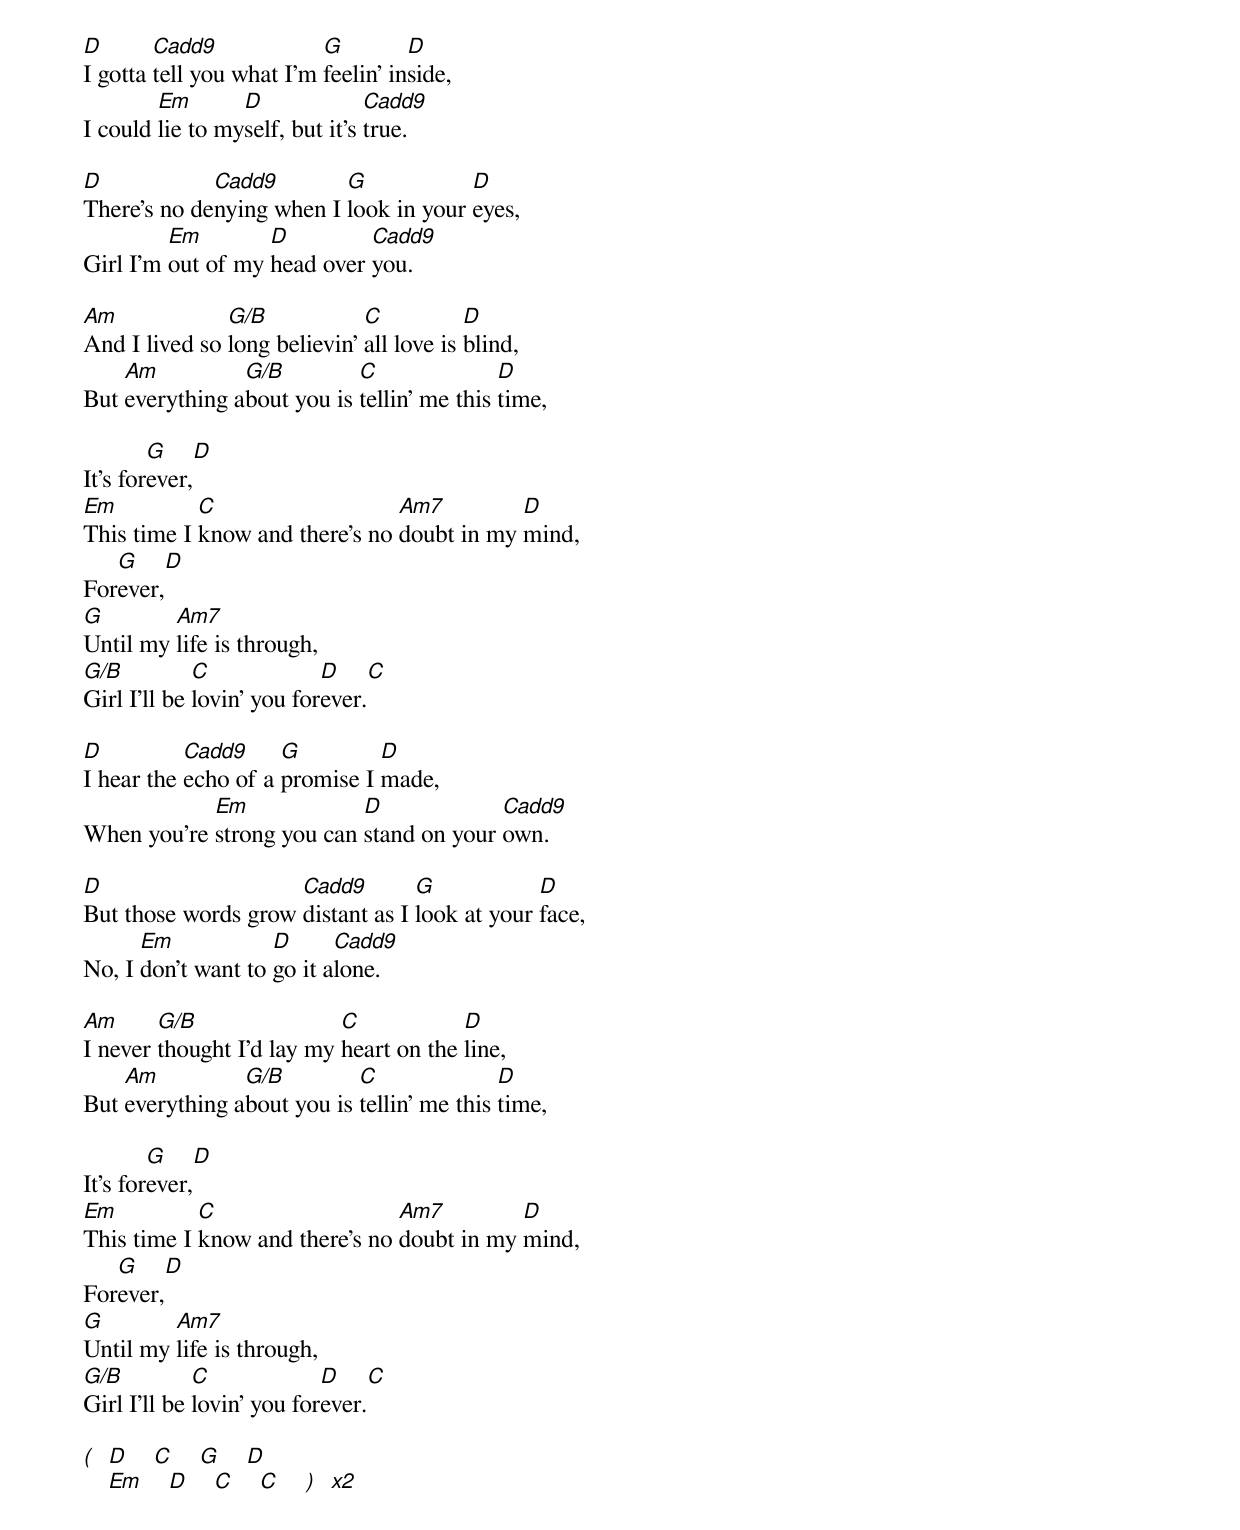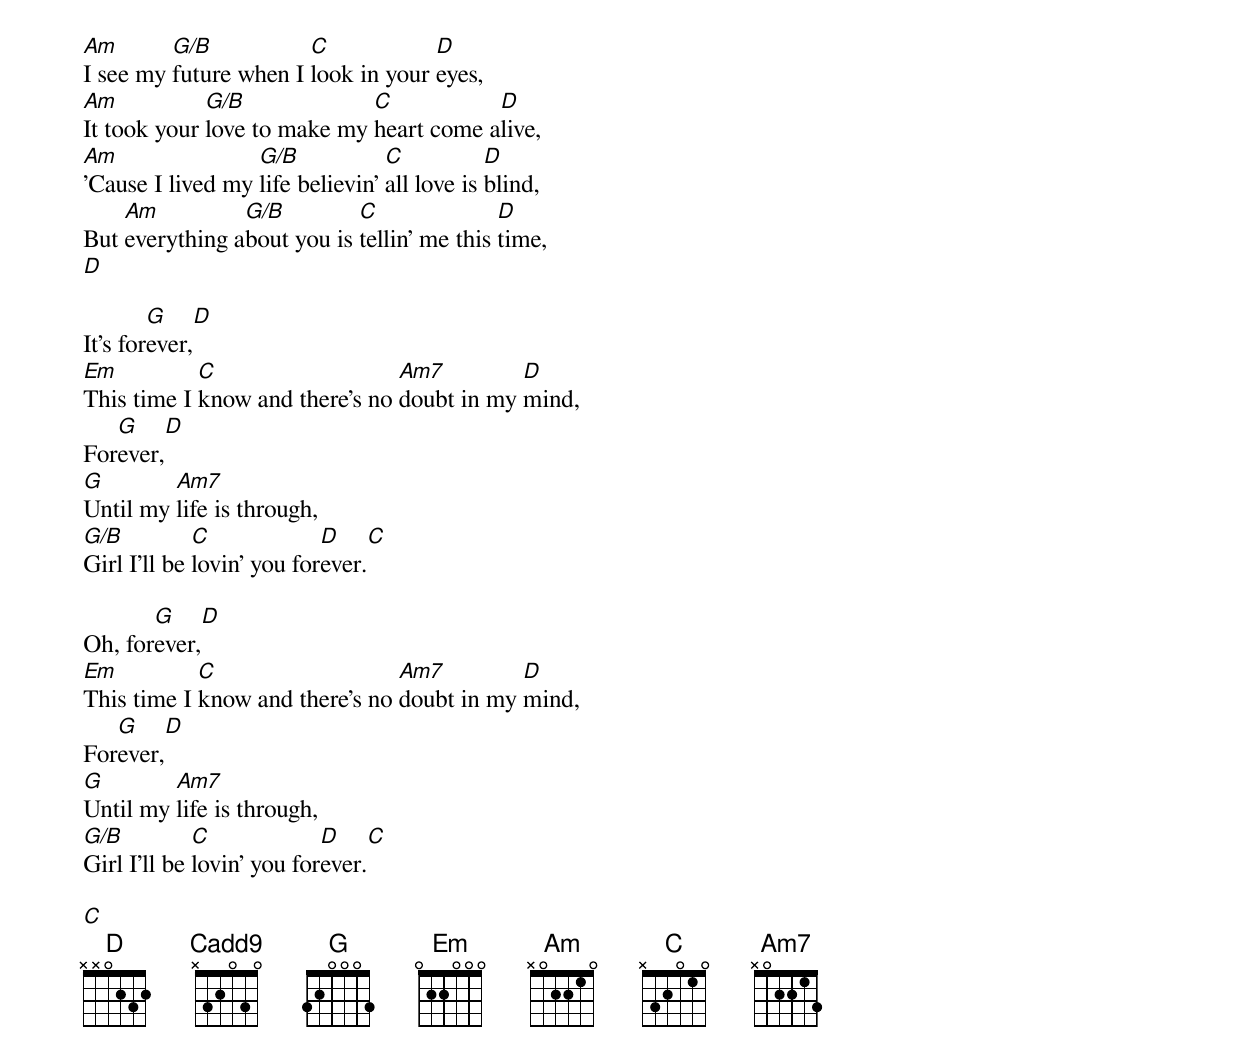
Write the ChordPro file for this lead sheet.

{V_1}
[D]I gotta [Cadd9]tell you what I'm [G]feelin' in[D]side,
I could [Em]lie to my[D]self, but it's [Cadd9]true.

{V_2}
[D]There's no de[Cadd9]nying when I [G]look in your [D]eyes,
Girl I'm [Em]out of my [D]head over [Cadd9]you.

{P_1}
[Am]And I lived so [G/B]long believin' [C]all love is [D]blind,
But [Am]everything a[G/B]bout you is [C]tellin' me this [D]time,

{C}
It's for[G]ever,[D]
[Em]This time I [C]know and there's no [Am7]doubt in my [D]mind,
For[G]ever,[D]
[G]Until my [Am7]life is through,
[G/B]Girl I'll be [C]lovin' you for[D]ever.[C]

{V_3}
[D]I hear the [Cadd9]echo of a [G]promise I [D]made,
When you're [Em]strong you can [D]stand on your [Cadd9]own.

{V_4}
[D]But those words grow [Cadd9]distant as I [G]look at your [D]face,
No, I [Em]don't want to [D]go it a[Cadd9]lone.

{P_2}
[Am]I never [G/B]thought I'd lay my [C]heart on the [D]line,
But [Am]everything a[G/B]bout you is [C]tellin' me this [D]time,

{C}
It's for[G]ever,[D]
[Em]This time I [C]know and there's no [Am7]doubt in my [D]mind,
For[G]ever,[D]
[G]Until my [Am7]life is through,
[G/B]Girl I'll be [C]lovin' you for[D]ever.[C]

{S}
[(]  [D]    [C]    [G]    [D]
    [Em]    [D]    [C]    [C]    [)]  [x2]

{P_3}
[Am]I see my [G/B]future when I [C]look in your [D]eyes,
[Am]It took your [G/B]love to make my [C]heart come a[D]live,
[Am]'Cause I lived my [G/B]life believin' [C]all love is [D]blind,
But [Am]everything a[G/B]bout you is [C]tellin' me this [D]time,
[D]

{C}
It's for[G]ever,[D]
[Em]This time I [C]know and there's no [Am7]doubt in my [D]mind,
For[G]ever,[D]
[G]Until my [Am7]life is through,
[G/B]Girl I'll be [C]lovin' you for[D]ever.[C]

{C}
Oh, for[G]ever,[D]
[Em]This time I [C]know and there's no [Am7]doubt in my [D]mind,
For[G]ever,[D]
[G]Until my [Am7]life is through,
[G/B]Girl I'll be [C]lovin' you for[D]ever.[C]

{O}
[C]
